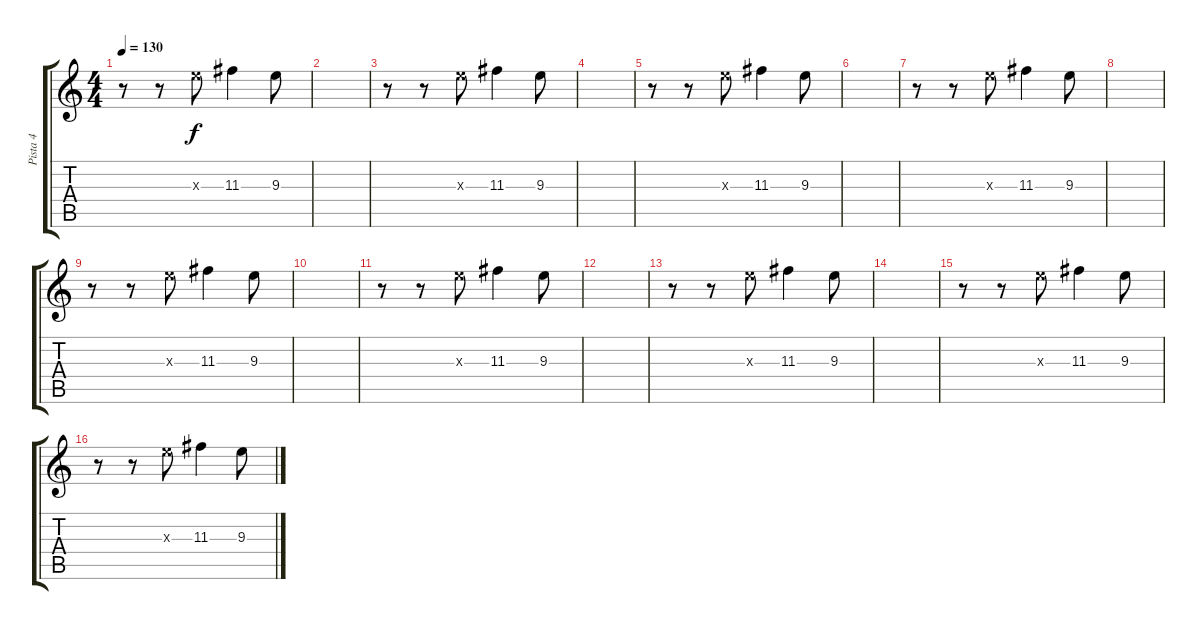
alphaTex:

\track ("Pista 4" "Pista 4") {instrument electricguitarjazz}
\staff {score tabs}
\tuning (E4 B3 G3 D3 A2 E2) {hide}
\ts (4 4)
\tempo 130
\clef g2
\ks c
r.8{dy f} r.8 9.3{x}.8 11.3.4 9.3.8 |
|
r.8 r.8 9.3{x}.8 11.3.4 9.3.8 |
|
r.8 r.8 9.3{x}.8 11.3.4 9.3.8 |
|
r.8 r.8 9.3{x}.8 11.3.4 9.3.8 |
|
r.8 r.8 9.3{x}.8 11.3.4 9.3.8 |
|
r.8 r.8 9.3{x}.8 11.3.4 9.3.8 |
|
r.8 r.8 9.3{x}.8 11.3.4 9.3.8 |
|
r.8 r.8 9.3{x}.8 11.3.4 9.3.8 |
r.8 r.8 9.3{x}.8 11.3.4 9.3.8
